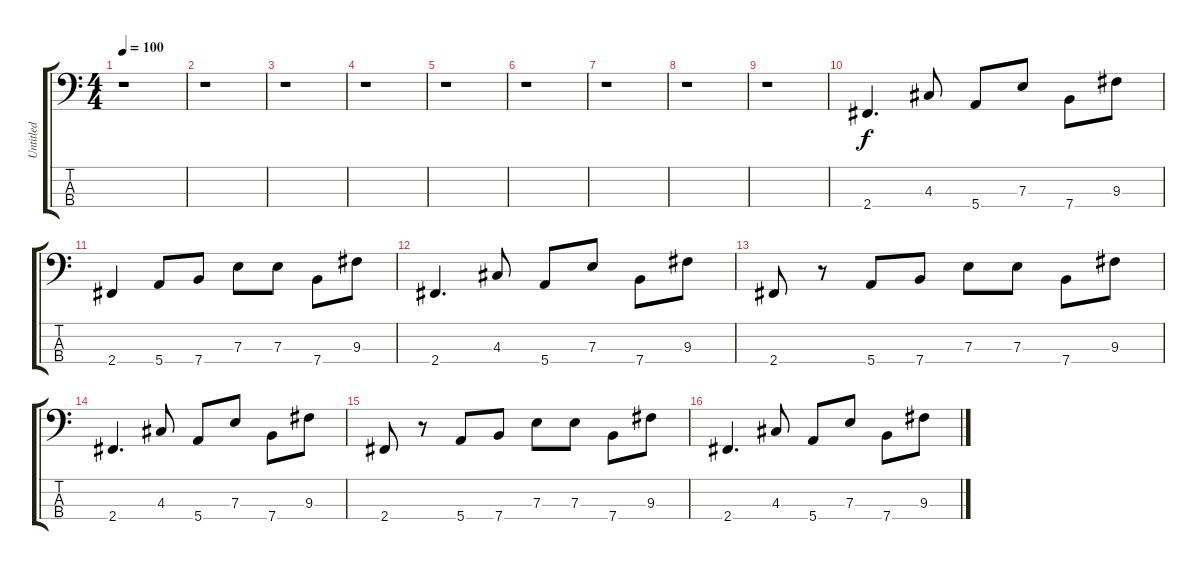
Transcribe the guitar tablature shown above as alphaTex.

\track ("Untitled" "Untitled") {instrument electricbassfinger}
\staff {score tabs}
\tuning (G2 D2 A1 E1) {hide}
\ts (4 4)
\tempo 100
\clef f4
\ks c
r.1{dy f instrument electricbassfinger} |
r.1 |
r.1 |
r.1 |
r.1 |
r.1 |
r.1 |
r.1 |
r.1 |
2.4.4{d} 4.3.8 5.4.8 7.3.8 7.4.8 9.3.8 |
2.4.4 5.4.8 7.4.8 7.3.8 7.3.8 7.4.8 9.3.8 |
2.4.4{d} 4.3.8 5.4.8 7.3.8 7.4.8 9.3.8 |
2.4.8 r.8 5.4.8 7.4.8 7.3.8 7.3.8 7.4.8 9.3.8 |
2.4.4{d} 4.3.8 5.4.8 7.3.8 7.4.8 9.3.8 |
2.4.8 r.8 5.4.8 7.4.8 7.3.8 7.3.8 7.4.8 9.3.8 |
2.4.4{d} 4.3.8 5.4.8 7.3.8 7.4.8 9.3.8
